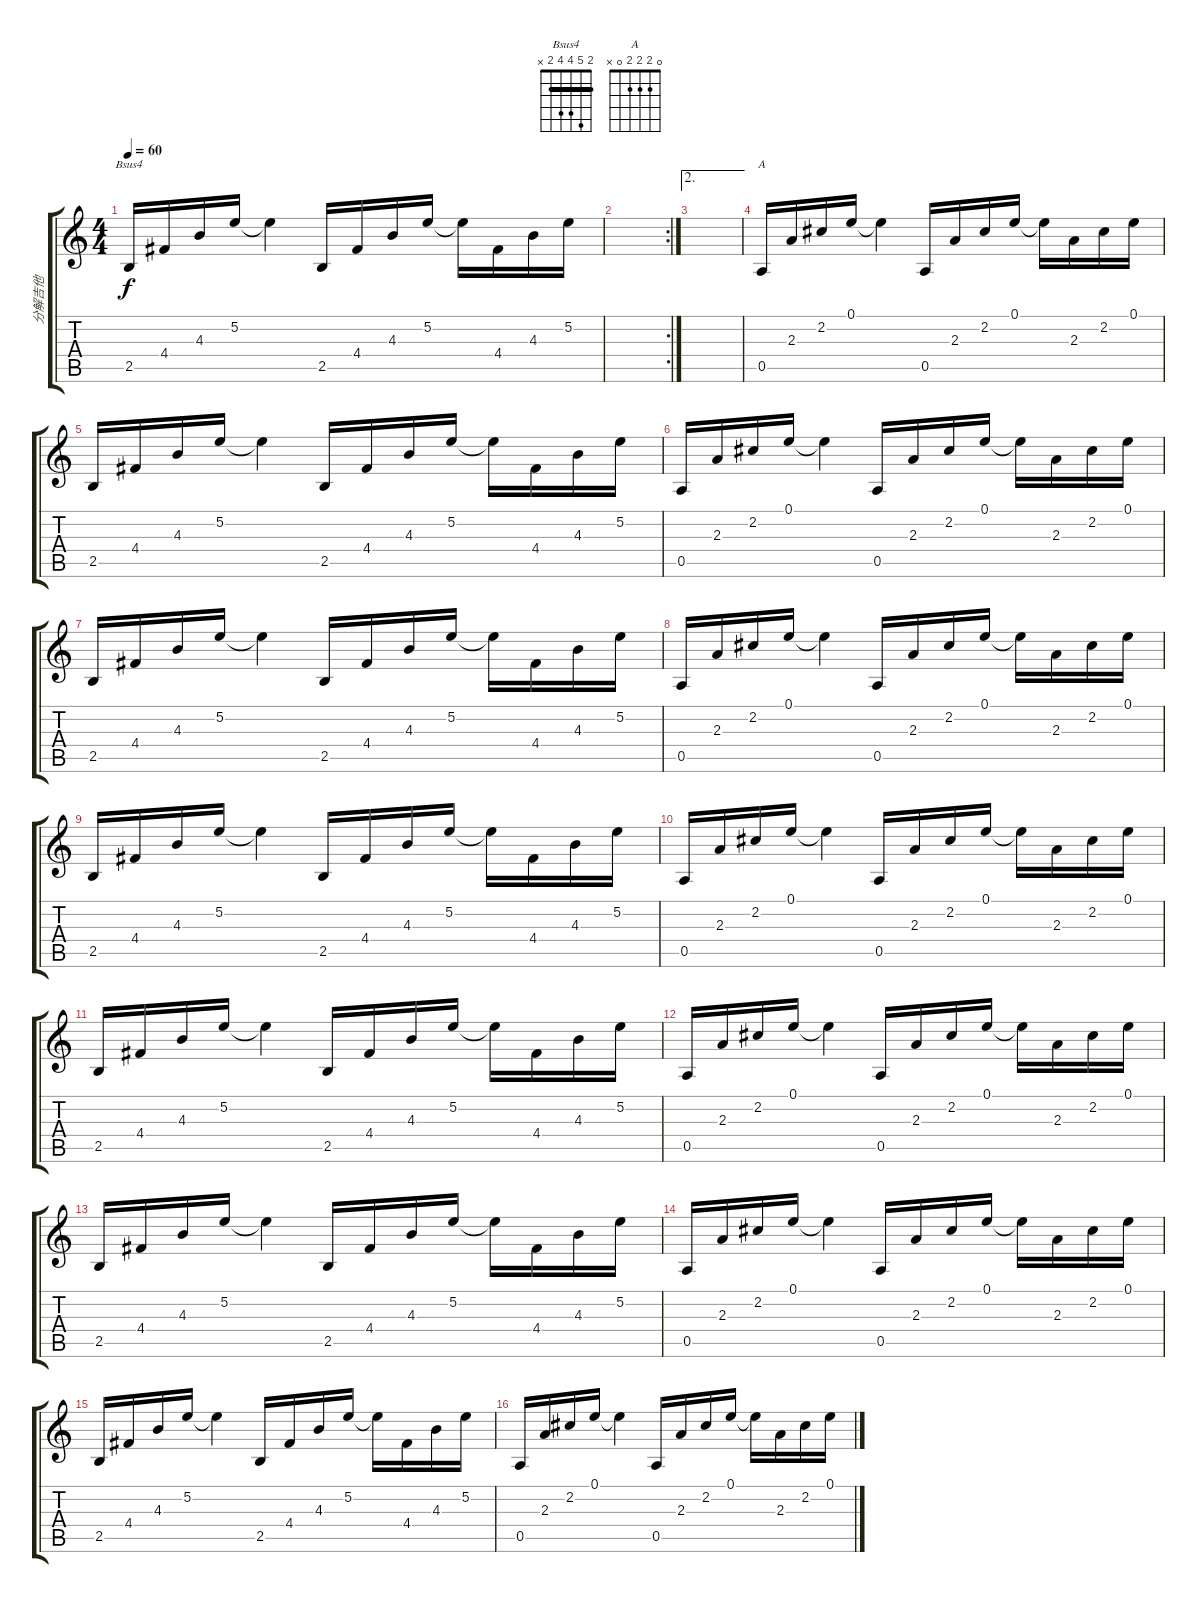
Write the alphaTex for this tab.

\track ("分解吉他" "分解吉他") {instrument acousticguitarsteel}
\staff {score tabs}
\tuning (E4 B3 G3 D3 A2 E2) {hide}
\chord ("Bsus4" 2 5 4 4 2 x) {barre 2}
\chord ("A" 0 2 2 2 0 x)
\ts (4 4)
\tempo 60
\clef g2
\ks c
2.5.16{ch "Bsus4" dy f} 4.4.16 4.3.16 5.2.16 5.2{t}.4 2.5.16 4.4.16 4.3.16 5.2.16 5.2{t}.16 4.4.16 4.3.16 5.2.16 |
\rc 2
|
\ae 2
|
0.5.16{ch "A"} 2.3.16 2.2.16 0.1.16 0.1{t}.4 0.5.16 2.3.16 2.2.16 0.1.16 0.1{t}.16 2.3.16 2.2.16 0.1.16 |
2.5.16 4.4.16 4.3.16 5.2.16 5.2{t}.4 2.5.16 4.4.16 4.3.16 5.2.16 5.2{t}.16 4.4.16 4.3.16 5.2.16 |
0.5.16 2.3.16 2.2.16 0.1.16 0.1{t}.4 0.5.16 2.3.16 2.2.16 0.1.16 0.1{t}.16 2.3.16 2.2.16 0.1.16 |
2.5.16 4.4.16 4.3.16 5.2.16 5.2{t}.4 2.5.16 4.4.16 4.3.16 5.2.16 5.2{t}.16 4.4.16 4.3.16 5.2.16 |
0.5.16 2.3.16 2.2.16 0.1.16 0.1{t}.4 0.5.16 2.3.16 2.2.16 0.1.16 0.1{t}.16 2.3.16 2.2.16 0.1.16 |
2.5.16 4.4.16 4.3.16 5.2.16 5.2{t}.4 2.5.16 4.4.16 4.3.16 5.2.16 5.2{t}.16 4.4.16 4.3.16 5.2.16 |
0.5.16 2.3.16 2.2.16 0.1.16 0.1{t}.4 0.5.16 2.3.16 2.2.16 0.1.16 0.1{t}.16 2.3.16 2.2.16 0.1.16 |
2.5.16 4.4.16 4.3.16 5.2.16 5.2{t}.4 2.5.16 4.4.16 4.3.16 5.2.16 5.2{t}.16 4.4.16 4.3.16 5.2.16 |
0.5.16 2.3.16 2.2.16 0.1.16 0.1{t}.4 0.5.16 2.3.16 2.2.16 0.1.16 0.1{t}.16 2.3.16 2.2.16 0.1.16 |
2.5.16 4.4.16 4.3.16 5.2.16 5.2{t}.4 2.5.16 4.4.16 4.3.16 5.2.16 5.2{t}.16 4.4.16 4.3.16 5.2.16 |
0.5.16 2.3.16 2.2.16 0.1.16 0.1{t}.4 0.5.16 2.3.16 2.2.16 0.1.16 0.1{t}.16 2.3.16 2.2.16 0.1.16 |
2.5.16 4.4.16 4.3.16 5.2.16 5.2{t}.4 2.5.16 4.4.16 4.3.16 5.2.16 5.2{t}.16 4.4.16 4.3.16 5.2.16 |
0.5.16{volume 13} 2.3.16 2.2.16 0.1.16 0.1{t}.4 0.5.16 2.3.16 2.2.16 0.1.16 0.1{t}.16 2.3.16 2.2.16 0.1.16
